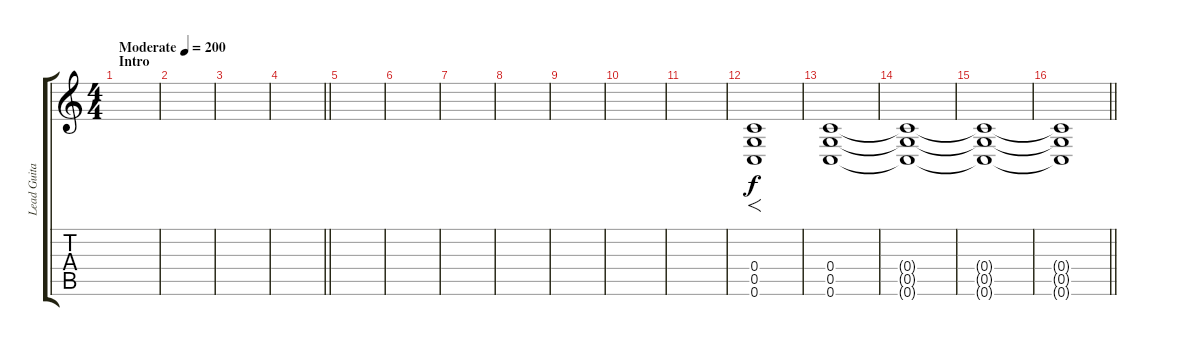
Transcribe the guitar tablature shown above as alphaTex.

\track ("Lead Guitar" "Lead Guita") {instrument distortionguitar}
\staff {score tabs}
\tuning (D4 A3 F3 C3 G2 C2) {hide}
\ts (4 4)
\section ("" "Intro")
\tempo (200 "Moderate")
\clef g2
\ks c
|
|
|
\barLineRight lightlight
|
|
|
|
|
|
|
|
(0.4 0.5 0.6).1{f} |
(0.4 0.5 0.6).1 |
(0.4{t} 0.5{t} 0.6{t}).1 |
(0.4{t} 0.5{t} 0.6{t}).1 |
\barLineRight lightlight
(0.4{t} 0.5{t} 0.6{t}).1
